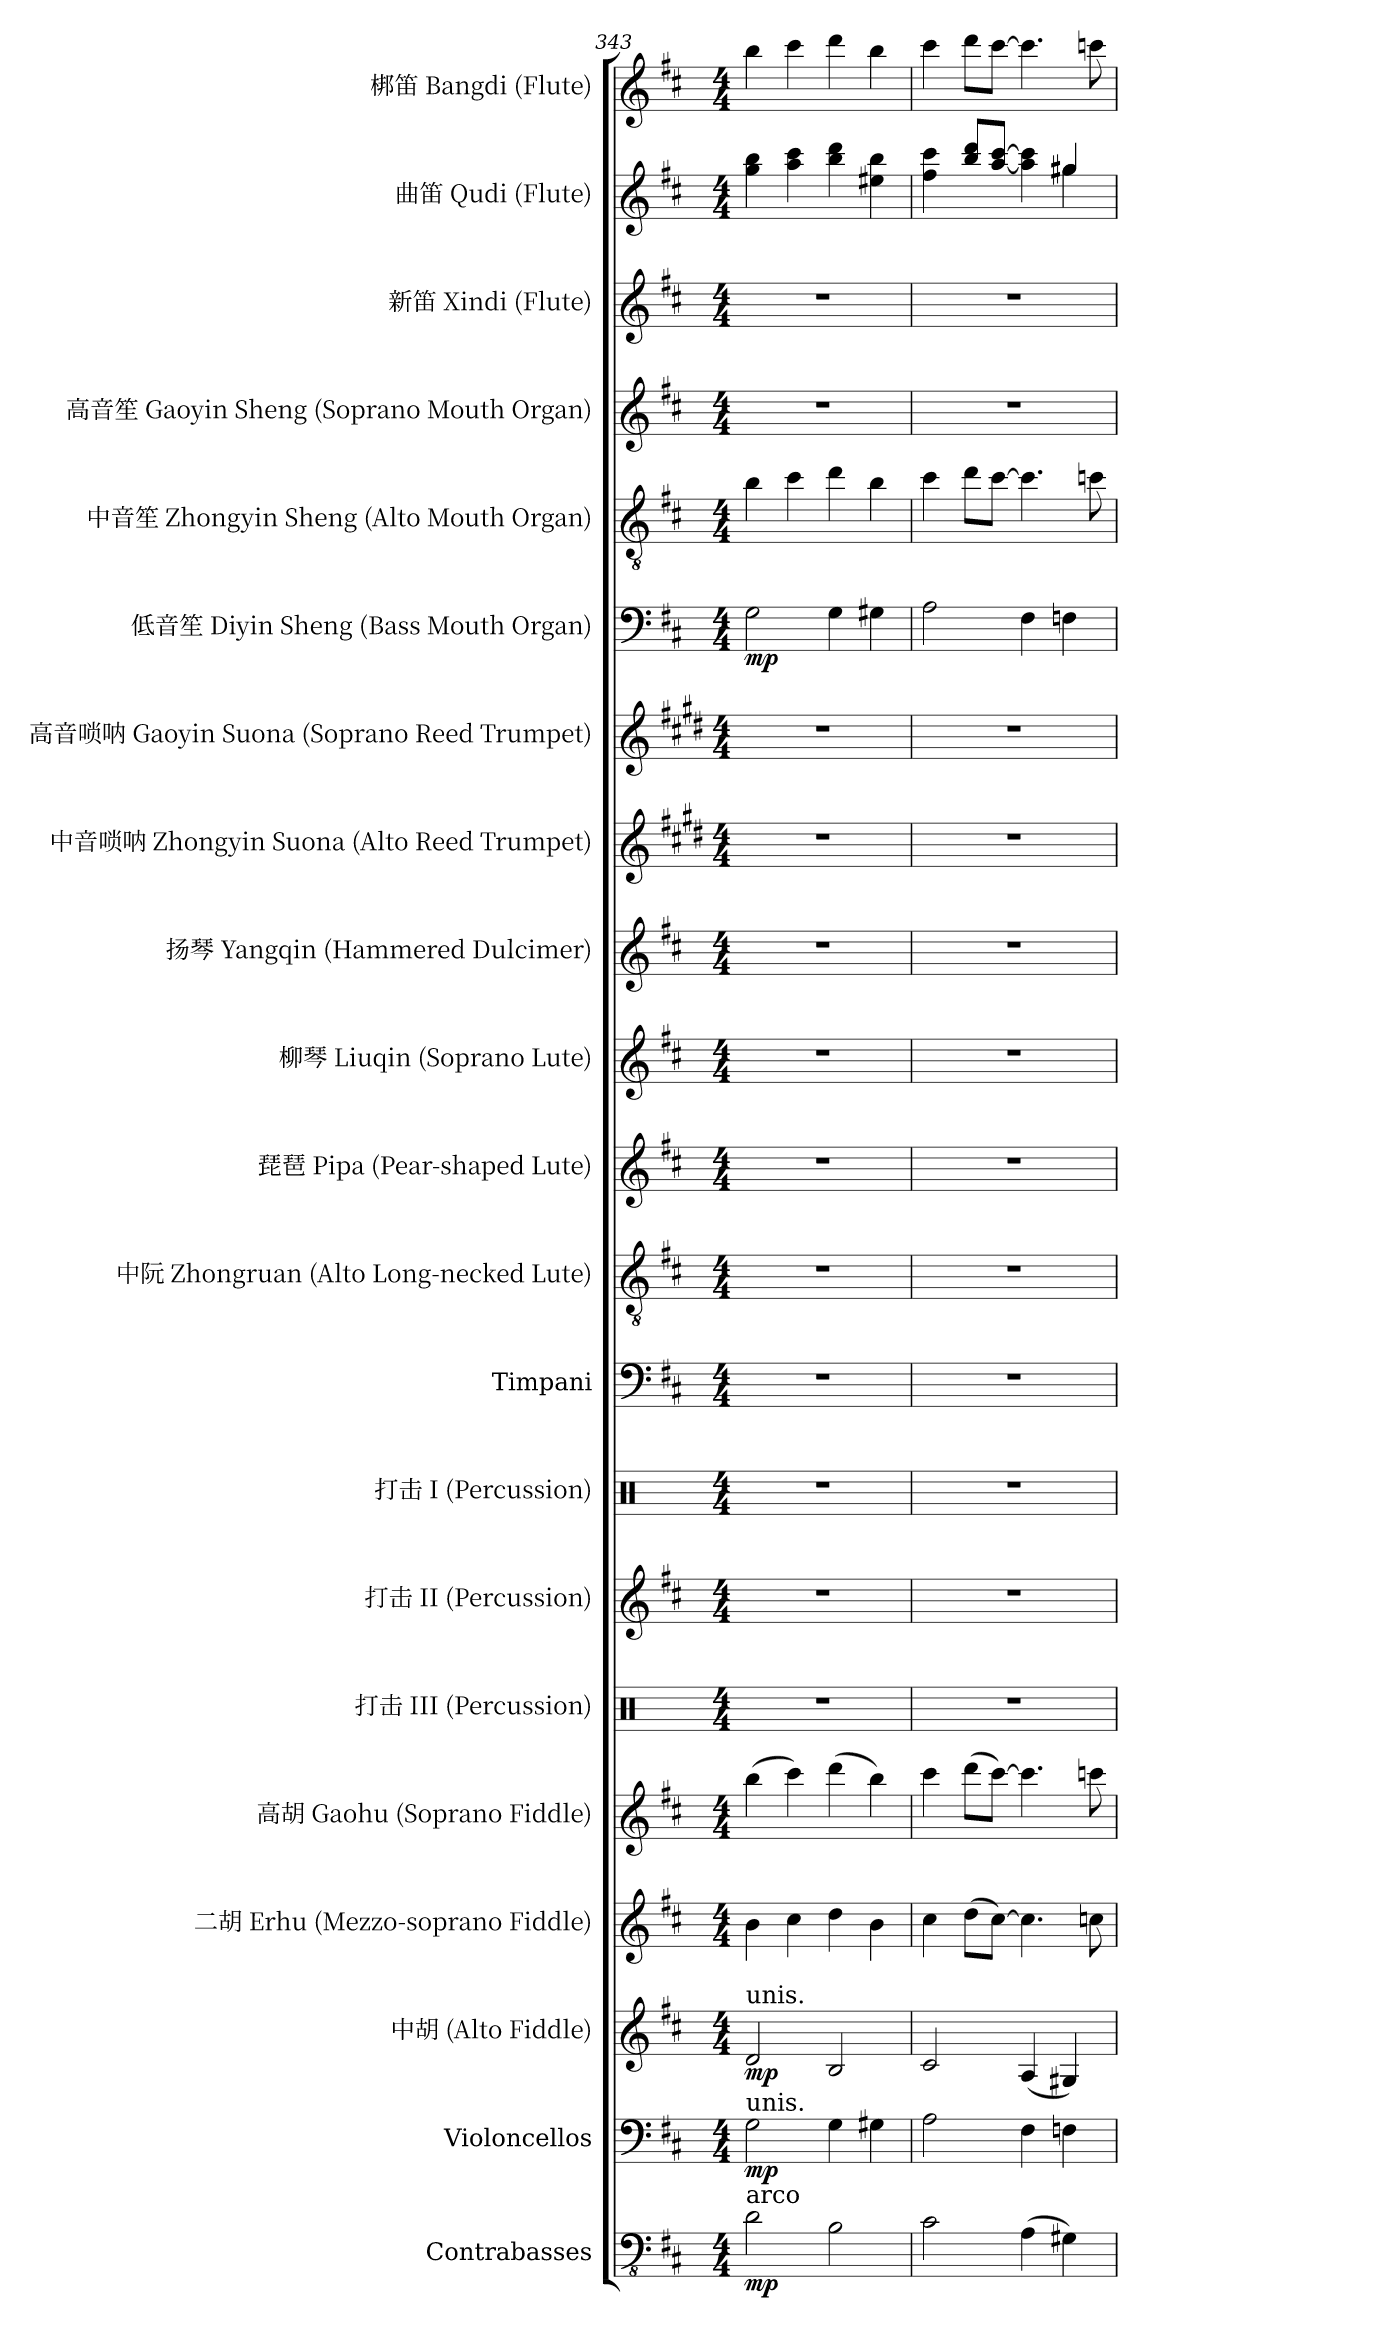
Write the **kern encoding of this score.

**kern	**dynam	**kern	**dynam	**kern	**dynam	**kern	**kern	**kern	**kern	**kern	**kern	**kern	**kern	**kern	**kern	**kern	**kern	**kern	**dynam	**kern	**kern	**kern	**kern	**kern
*part21	*part21	*part20	*part20	*part19	*part19	*part18	*part17	*part16	*part15	*part14	*part13	*part12	*part11	*part10	*part9	*part8	*part7	*part6	*part6	*part5	*part4	*part3	*part2	*part1
*staff21	*staff21	*staff20	*staff20	*staff19	*staff19	*staff18	*staff17	*staff16	*staff15	*staff14	*staff13	*staff12	*staff11	*staff10	*staff9	*staff8	*staff7	*staff6	*staff6	*staff5	*staff4	*staff3	*staff2	*staff1
*I"Contrabasses	*	*I"Violoncellos	*	*I"中胡 (Alto Fiddle)	*	*I"二胡 Erhu (Mezzo-soprano Fiddle)	*I"高胡 Gaohu (Soprano Fiddle)	*I"打击 III (Percussion)	*I"打击 II (Percussion)	*I"打击 I (Percussion)	*I"Timpani	*I"中阮 Zhongruan (Alto Long-necked Lute)	*I"琵琶 Pipa (Pear-shaped Lute)	*I"柳琴 Liuqin (Soprano Lute)	*I"扬琴 Yangqin  (Hammered Dulcimer)	*I"中音唢呐 Zhongyin Suona (Alto Reed Trumpet)	*I"高音唢呐 Gaoyin Suona (Soprano Reed Trumpet)	*I"低音笙 Diyin Sheng (Bass Mouth Organ)	*	*I"中音笙 Zhongyin Sheng (Alto Mouth Organ)	*I"高音笙 Gaoyin Sheng (Soprano Mouth Organ)	*I"新笛 Xindi (Flute)	*I"曲笛 Qudi (Flute)	*I"梆笛 Bangdi (Flute)
*I'Cbs.	*	*I'Vcs.	*	*	*	*	*	*I'打击 III	*I'打击 II	*I'打击 I	*I'Timp.	*	*	*	*	*	*	*	*	*	*	*	*	*
*clefFv4	*	*clefF4	*	*clefG2	*	*clefG2	*clefG2	*clefX	*clefG2	*clefX	*clefF4	*clefGv2	*clefG2	*clefG2	*clefG2	*clefG2	*clefG2	*clefF4	*	*clefGv2	*clefG2	*clefG2	*clefG2	*clefG2
*	*	*	*	*	*	*	*	*	*	*	*	*	*ITrd7c12	*	*	*ITrd1c2	*ITrd1c2	*	*	*	*	*	*	*
*k[f#c#]	*	*k[f#c#]	*	*k[f#c#]	*	*k[f#c#]	*k[f#c#]	*k[]	*k[f#c#]	*k[]	*k[f#c#]	*k[f#c#]	*k[f#c#]	*k[f#c#]	*k[f#c#]	*k[f#c#]	*k[f#c#]	*k[f#c#]	*	*k[f#c#]	*k[f#c#]	*k[f#c#]	*k[f#c#]	*k[f#c#]
*M4/4	*	*M4/4	*	*M4/4	*	*M4/4	*M4/4	*M4/4	*M4/4	*M4/4	*M4/4	*M4/4	*M4/4	*M4/4	*M4/4	*M4/4	*M4/4	*M4/4	*	*M4/4	*M4/4	*M4/4	*M4/4	*M4/4
=343	=343	=343	=343	=343	=343	=343	=343	=343	=343	=343	=343	=343	=343	=343	=343	=343	=343	=343	=343	=343	=343	=343	=343	=343
!	!	!	!	!LO:TX:a:t=unis.	!	!	!	!	!	!	!	!	!	!	!	!	!	!	!	!	!	!	!	!
!	!	!LO:TX:a:t=unis.	!	!	!	!	!	!	!	!	!	!	!	!	!	!	!	!	!	!	!	!	!	!
!LO:TX:a:t=arco	!	!	!	!	!	!	!	!	!	!	!	!	!	!	!	!	!	!	!	!	!	!	!	!
!	!LO:DY:b	!	!LO:DY:b	!	!LO:DY:b	!	!	!	!	!	!	!	!	!	!	!	!	!	!LO:DY:b	!	!	!	!	!
2D\	mp	2G\	mp	2d/	mp	4b\	(4bb\	1r	1r	1r	1r	1r	1r	1r	1r	1r	1r	2G\	mp	4b\	1r	1r	4gg\ 4bb\	4bb\
.	.	.	.	.	.	4cc#\	4ccc#\)	.	.	.	.	.	.	.	.	.	.	.	.	4cc#\	.	.	4aa\ 4ccc#\	4ccc#\
2BB\	.	4G\	.	2B/	.	4dd\	(4ddd\	.	.	.	.	.	.	.	.	.	.	4G\	.	4dd\	.	.	4bb\ 4ddd\	4ddd\
.	.	4G#X\	.	.	.	4b\	4bb\)	.	.	.	.	.	.	.	.	.	.	4G#X\	.	4b\	.	.	4ee#X\ 4bb\	4bb\
=344	=344	=344	=344	=344	=344	=344	=344	=344	=344	=344	=344	=344	=344	=344	=344	=344	=344	=344	=344	=344	=344	=344	=344	=344
*	*	*	*	*	*	*	*	*	*	*	*	*	*	*	*	*	*	*	*	*	*	*	*^	*
2C#\	.	2A\	.	2c#/	.	4cc#\	4ccc#\	1r	1r	1r	1r	1r	1r	1r	1r	1r	1r	2A\	.	4cc#\	1r	1r	4ff#\ 4ccc#\	2.ryy	4ccc#\
.	.	.	.	.	.	(8dd\L	(8ddd\L	.	.	.	.	.	.	.	.	.	.	.	.	8dd\L	.	.	8bb/ 8ddd/L	.	8ddd\L
.	.	.	.	.	.	[8cc#\J)	[8ccc#\J)	.	.	.	.	.	.	.	.	.	.	.	.	[8cc#\J	.	.	[8aa/ [8ccc#/J	.	[8ccc#\J
(4AA\	.	4F#\	.	(4A/	.	4.cc#\]	4.ccc#\]	.	.	.	.	.	.	.	.	.	.	4F#\	.	4.cc#\]	.	.	4aa\] 4ccc#\]	.	4.ccc#\]
4GG#X\)	.	4Fn\	.	4G#X/)	.	.	.	.	.	.	.	.	.	.	.	.	.	4Fn\	.	.	.	.	4gg#X/	4gg#\	.
.	.	.	.	.	.	8ccn\	8cccn\	.	.	.	.	.	.	.	.	.	.	.	.	8ccn\	.	.	.	.	8cccn\
*	*	*	*	*	*	*	*	*	*	*	*	*	*	*	*	*	*	*	*	*	*	*	*v	*v	*
=	=	=	=	=	=	=	=	=	=	=	=	=	=	=	=	=	=	=	=	=	=	=	=	=
*-	*-	*-	*-	*-	*-	*-	*-	*-	*-	*-	*-	*-	*-	*-	*-	*-	*-	*-	*-	*-	*-	*-	*-	*-
